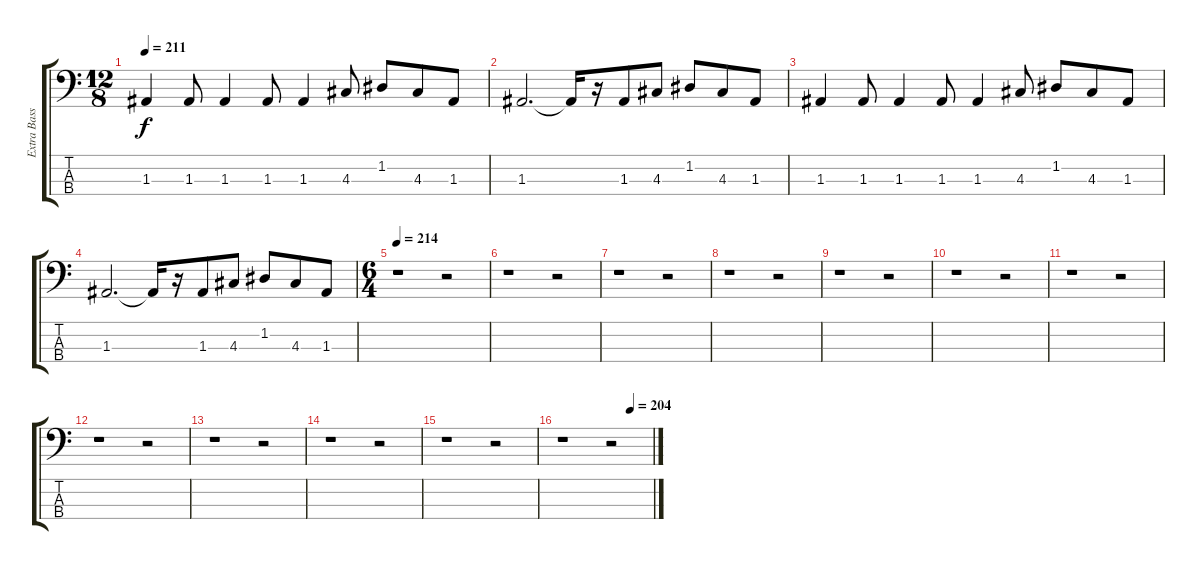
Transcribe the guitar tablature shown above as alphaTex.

\track ("Extra Bass" "Extra Bass") {instrument fretlessbass}
\staff {score tabs}
\tuning (G2 D2 A1 E1) {hide}
\ts (12 8)
\tempo 211
\clef f4
\ks c
1.3.4{dy f} 1.3.8 1.3.4 1.3.8 1.3.4 4.3.8 1.2.8 4.3.8 1.3.8 |
1.3.2{d} 1.3{t}.16 r.16 1.3.8 4.3.8 1.2.8 4.3.8 1.3.8 |
1.3.4 1.3.8 1.3.4 1.3.8 1.3.4 4.3.8 1.2.8 4.3.8 1.3.8 |
1.3.2{d} 1.3{t}.16 r.16 1.3.8 4.3.8 1.2.8 4.3.8 1.3.8 |
\ts (6 4)
\tempo 214
r.1 r.2 |
r.1 r.2 |
r.1 r.2 |
r.1 r.2 |
r.1 r.2 |
r.1 r.2 |
r.1 r.2 |
r.1 r.2 |
r.1 r.2 |
r.1 r.2 |
r.1 r.2 |
\tempo (204 0.7569444444444444)
r.1 r.2
